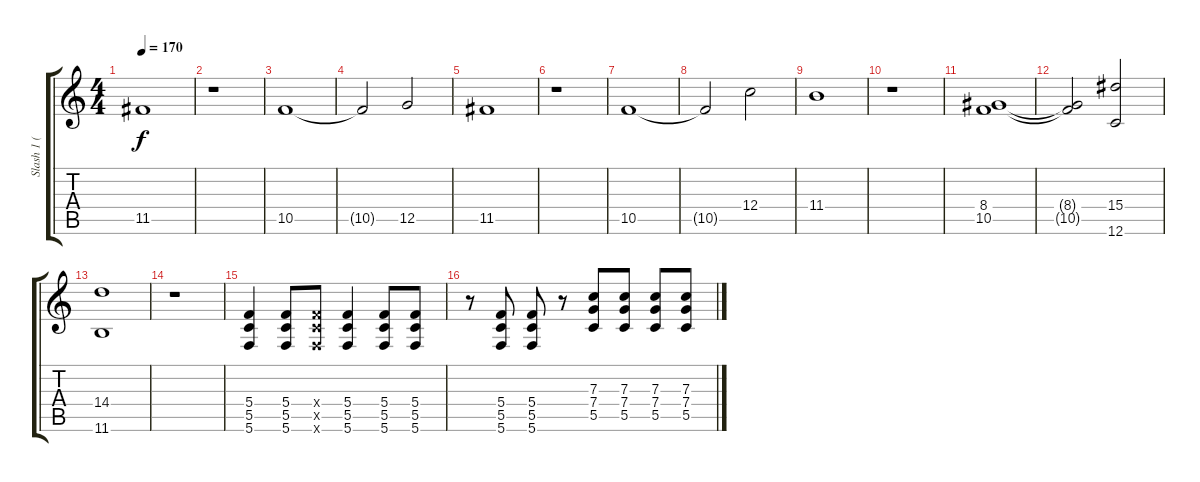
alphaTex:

\track ("Slash 1 ( Lead Guitar )" "Slash 1 ( ") {instrument distortionguitar}
\staff {score tabs}
\tuning (D4 A3 F3 C3 G2 C2) {hide}
\ts (4 4)
\tempo 170
\clef g2
\ks c
11.5.1{dy f} |
r.1 |
10.5.1 |
10.5{t}.2 12.5.2 |
11.5.1 |
r.1 |
10.5.1 |
10.5{t}.2 12.4.2 |
11.4.1 |
r.1 |
(8.4 10.5).1 |
(8.4{t} 10.5{t}).2 (15.4 12.6).2 |
(14.4 11.6).1 |
r.1 |
(5.4 5.5 5.6).4{instrument distortionguitar} (5.4 5.5 5.6).8 (5.4{x} 5.5{x} 5.6{x}).8 (5.4 5.5 5.6).4 (5.4 5.5 5.6).8 (5.4 5.5 5.6).8 |
r.8 (5.4 5.5 5.6).8 (5.4 5.5 5.6).8 r.8 (7.3 7.4 5.5).8 (7.3 7.4 5.5).8 (7.3 7.4 5.5).8 (7.3 7.4 5.5).8
